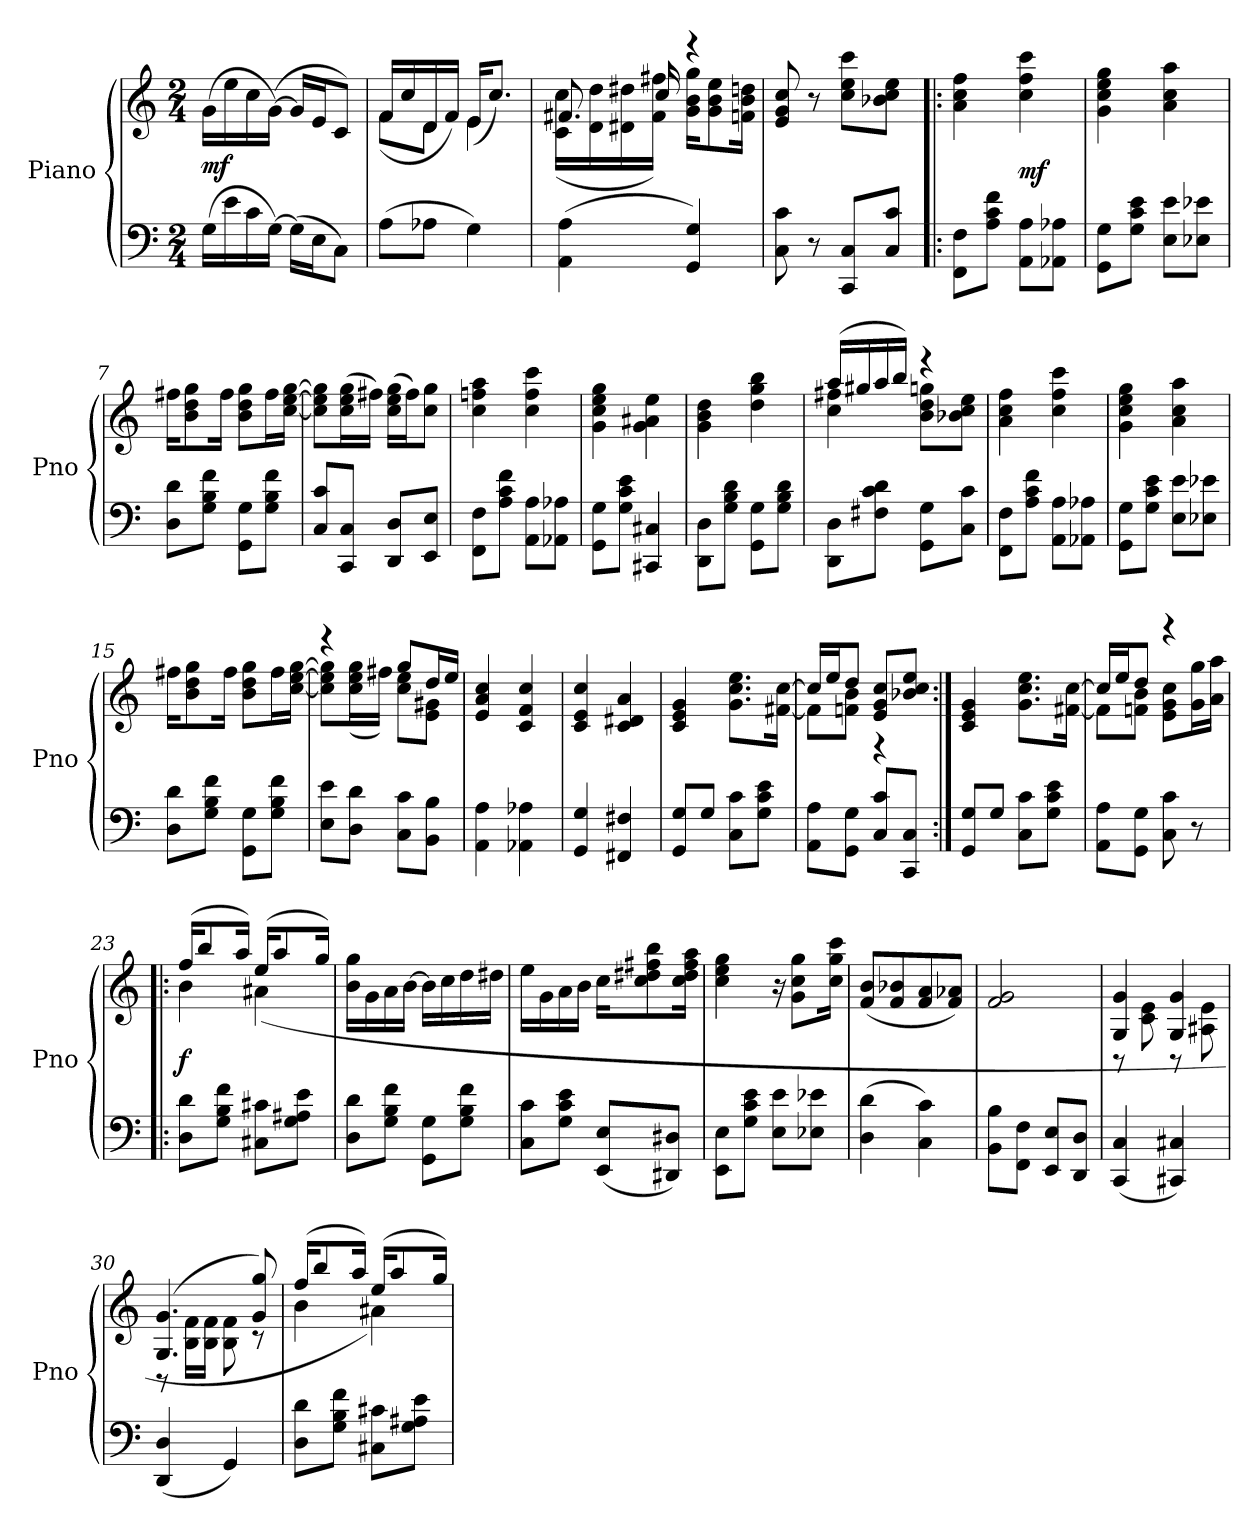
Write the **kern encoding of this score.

**kern	**kern	**dynam
*part1	*part1	*part1
*staff2	*staff1	*staff1/2
*I"Piano	*	*
*I'Pno	*	*
*clefF4	*clefG2	*
*k[]	*k[]	*
*M2/4	*M2/4	*
*MM100	*MM100	*
=1	=1	=1
(16GLL	(16gLL	mf
16e	16ee	.
16c	16cc	.
[16GJJ)	([16gJJ)	.
(16GLL]	16gLL]	.
16EJ	16eJ	.
8CJ)	8cJ)	.
=2	=2	=2
*	*^	*
(8AL	16fLL	(8fL	.
.	16cc	.	.
8A-XJ	16d	8dJ	.
.	16fJJ)	.	.
4G)	16eKL	(4e	.
.	8.ccJ)	.	.
=3	=3	=3	=3
(4AA 4A	8.f#X	(16c 16ccLL	.
.	.	16d 16dd	.
.	.	16d#X 16dd#X	.
.	16cc	16f# 16ff#XJJ)	.
4GG 4G)	4r	16g 16b 16ggKL	.
.	.	8g 8b 8ee	.
.	.	16fn 16b 16ddnJk	.
*	*v	*v	*
=4	=4	=4
8C 8c	8e 8g 8cc	.
8r	8r	.
8CC 8CL	8cc 8ee 8cccL	.
8C 8cJ	8b-X 8cc 8eeJ	.
=5!|:	=5!|:	=5!|:
8FF 8FL	4a 4cc 4ff	.
8A 8c 8fJ	.	.
8AA 8AL	4cc 4ff 4ccc	mf
8AA-X 8A-XJ	.	.
=6	=6	=6
8GG 8GL	4g 4cc 4ee 4gg	.
8G 8c 8eJ	.	.
8E 8eL	4a 4cc 4aa	.
8E-X 8e-XJ	.	.
=7	=7	=7
8D 8dL	16ff#XKL	.
.	8b 8dd 8gg	.
8G 8B 8fJ	.	.
.	16ff#Jk	.
8GG 8GL	8b 8dd 8ggL	.
8G 8B 8fJ	16ff#L	.
.	[16cc [16ee [16ggJJ	.
=8	=8	=8
8C 8cL	8cc] 8ee] 8gg]L	.
8CC 8CJ	(16cc 16ee 16ggL	.
.	16ff#XJJ)	.
8DD 8DL	(16cc 16ee 16ggLL	.
.	16ff#J)	.
8EE 8EJ	8cc 8ggJ	.
=9	=9	=9
8FF 8FL	4cc 4ffn 4aa	.
8A 8c 8fJ	.	.
8AA 8AL	4cc 4ff 4ccc	.
8AA-X 8A-XJ	.	.
=10	=10	=10
8GG 8GL	4g 4cc 4ee 4gg	.
8G 8c 8eJ	.	.
4CC#X 4C#X	4g 4a#X 4ee	.
=11	=11	=11
8DD 8DL	4g 4b 4dd	.
8G 8B 8dJ	.	.
8GG 8GL	4dd 4gg 4bb	.
8G 8B 8dJ	.	.
=12	=12	=12
*	*^	*
8DD 8DL	(16aaLL	4cc 4ff#X	.
.	16gg#X	.	.
8F#X 8c 8dJ	16aa	.	.
.	16bbJJ)	.	.
8GG 8GL	4r	8b 8dd 8ggnL	.
8C 8cJ	.	8b-X 8cc 8eeJ	.
*	*v	*v	*
=13	=13	=13
8FF 8FL	4a 4cc 4ff	.
8A 8c 8fJ	.	.
8AA 8AL	4cc 4ff 4ccc	.
8AA-X 8A-XJ	.	.
=14	=14	=14
8GG 8GL	4g 4cc 4ee 4gg	.
8G 8c 8eJ	.	.
8E 8eL	4a 4cc 4aa	.
8E-X 8e-XJ	.	.
=15	=15	=15
8D 8dL	16ff#XKL	.
.	8b 8dd 8gg	.
8G 8B 8fJ	.	.
.	16ff#Jk	.
8GG 8GL	8b 8dd 8ggL	.
8G 8B 8fJ	16ff#L	.
.	[16cc [16ee [16ggJJ	.
=16	=16	=16
*	*^	*
8E 8eL	4r	8cc] 8ee] 8gg]L	.
8D 8dJ	.	(16cc 16ee 16ggL	.
.	.	16ff#XJJ)	.
8C 8cL	8ggL	8cc 8eeL	.
8BB 8BJ	16ddL	8e 8g#XJ	.
.	16eeJJ	.	.
*	*v	*v	*
=17	=17	=17
4AA 4A	4e 4a 4cc	.
4AA-X 4A-X	4c 4f 4cc	.
=18	=18	=18
4GG 4G	4c 4e 4cc	.
4FF#X 4F#X	4c 4d#X 4a	.
=19	=19	=19
8GG 8GL	4c 4e 4g	.
8GJ	.	.
8C 8cL	8.g 8.cc 8.eeL	.
8G 8c 8eJ	.	.
.	[16f#X [16ccJk	.
=20	=20	=20
*	*^	*
8AA 8AL	16ccLL]	8f#L]	.
.	16eeJ	.	.
8GG 8GJ	8ddJ	8fn 8bJ	.
8C 8cL	8e 8g 8ccL	4r	.
8CC 8CJ	8b-X 8cc 8eeJ	.	.
*	*v	*v	*
=21:|!	=21:|!	=21:|!
8GG 8GL	4c 4e 4g	.
8GJ	.	.
8C 8cL	8.g 8.cc 8.eeL	.
8G 8c 8eJ	.	.
.	[16f#X [16ccJk	.
=22	=22	=22
*	*^	*
8AA 8AL	16ccLL]	8f#L]	.
.	16eeJ	.	.
8GG 8GJ	8ddJ	8fn 8bJ	.
8C 8c	4r	8e 8g 8ccL	.
8r	.	16g 16ggL	.
.	.	16a 16aaJJ	.
=23!|:	=23!|:	=23!|:	=23!|:
8D 8dL	(16ffKL	4b	f
.	8bb	.	.
8G 8B 8fJ	.	.	.
.	16aaJk)	.	.
8C#X 8c#XL	(16eeKL	(4a#X	.
.	8aa	.	.
8G 8A#X 8eJ	.	.	.
.	16ggJk)	.	.
*	*v	*v	*
=24	=24	=24
8D 8dL	16b 16ggLL	.
.	16g	.
8G 8B 8fJ	16a	.
.	[16bJJ	.
8GG 8GL	16bLL]	.
.	16cc	.
8G 8B 8fJ	16dd	.
.	16dd#XJJ	.
=25	=25	=25
8C 8cL	16eeLL	.
.	16g	.
8G 8c 8eJ	16a	.
.	16bJJ	.
(8EE 8EL	16ccKL	.
.	8cc 8dd#X 8ff#X 8bb	.
8DD#X 8D#XJ)	.	.
.	16cc 16dd# 16ff# 16aaJk	.
=26	=26	=26
8EE 8EL	4cc 4ee 4gg	.
8G 8c 8eJ	.	.
8E 8eL	16r	.
.	8g 8cc 8ggL	.
8E-X 8e-XJ	.	.
.	16cc 16gg 16cccJk	.
=27	=27	=27
(4D 4d	(8f 8bL	.
.	8f 8b-X	.
4C 4c)	8f 8a	.
.	8f 8a-XJ)	.
=28	=28	=28
8BB 8BL	2f 2g	.
8FF 8FJ	.	.
8EE 8EL	.	.
8DD 8DJ	.	.
=29	=29	=29
*	*^	*
(4CC 4C	4G 4g	8r	.
.	.	8c 8e	.
4CC#X 4C#X)	4G 4g	8r	.
.	.	8A#X 8e	.
=30	=30	=30	=30
(4DD 4D	(4.G 4.g	8r	.
.	.	16B 16fLL	.
.	.	16B 16fJJ	.
4GG)	.	8B 8f	.
.	8g 8gg)	8r	.
=31	=31	=31	=31
8D 8dL	(16ffKL	4b	.
.	8bb	.	.
8G 8B 8fJ	.	.	.
.	16aaJk)	.	.
8C#X 8c#XL	(16eeKL	4a#X)	.
.	8aa	.	.
8G 8A#X 8eJ	.	.	.
.	16ggJk)	.	.
*	*v	*v	*
=	=	=
*-	*-	*-
